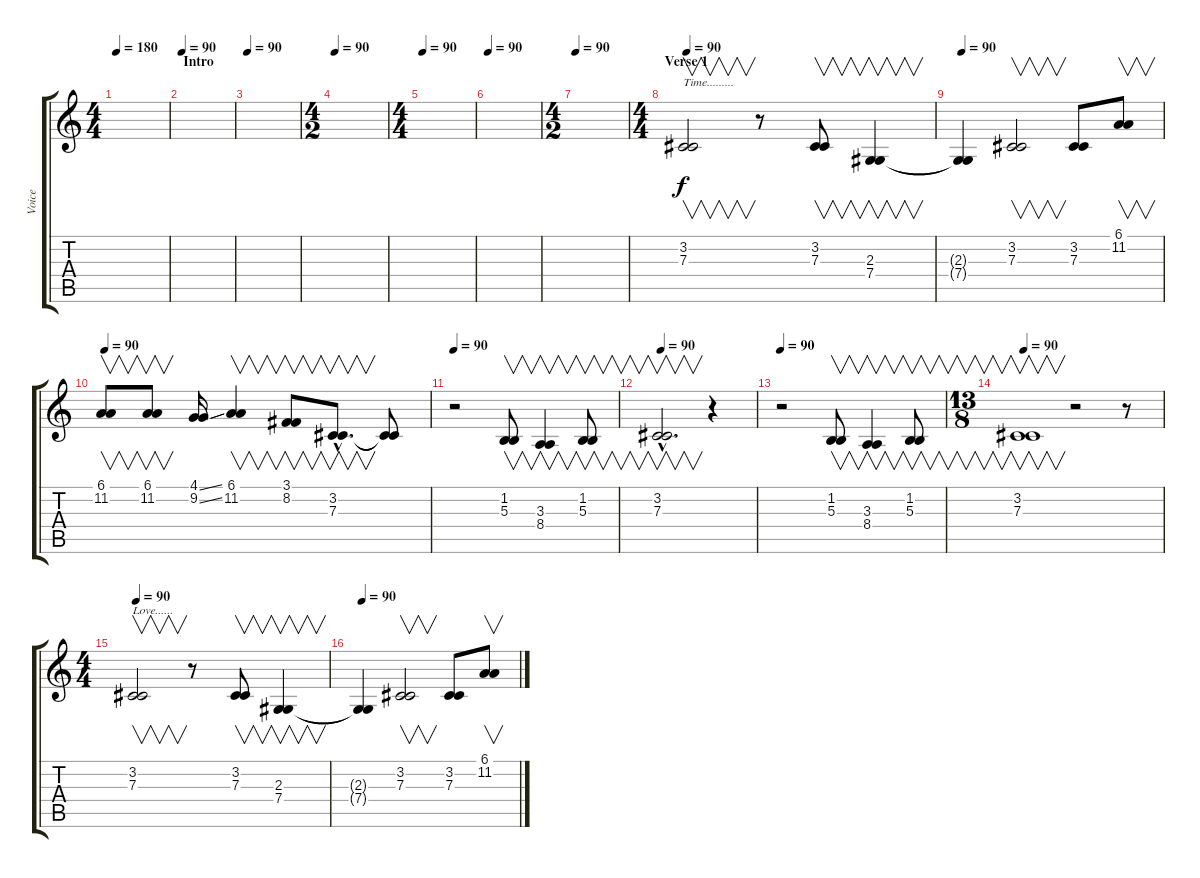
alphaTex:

\track ("Voice" "Voice") {instrument voiceoohs}
\staff {score tabs}
\tuning (Eb4 Bb3 Gb3 Db3 Ab2 Eb2) {hide}
\ts (4 4)
\tempo 180
\clef g2
\ks c
|
\section ("" "Intro")
\tempo 90
|
\tempo 90
|
\ts (4 2)
\tempo 90
|
\ts (4 4)
\tempo 90
|
\tempo 90
|
\ts (4 2)
\tempo 90
|
\ts (4 4)
\section ("" "Verse 1")
\tempo 90
(3.2 7.3).2{v txt "Time........."} r.8 (3.2 7.3).8{v} (2.3 7.4).4{v} |
\tempo 90
(2.3{t} 7.4{t}).4 (3.2 7.3).2{v} (3.2 7.3).8 (6.1 11.2).8{v} |
\tempo 90
(6.1 11.2).8{v} (6.1 11.2).8{v} (4.1{ss} 9.2{ss}).16 (6.1 11.2).4{v} (3.1 8.2).8{v} (3.2{hac} 7.3{hac}).8{v d} (3.2{t} 7.3{t}).8 |
\tempo 90
r.2 (1.2 5.3).8{v} (3.3 8.4).4{v} (1.2 5.3).8{v} |
\tempo 90
(3.2{hac} 7.3{hac}).2{v d} r.4 |
\tempo 90
r.2 (1.2 5.3).8{v} (3.3 8.4).4{v} (1.2 5.3).8{v} |
\ts (13 8)
\tempo 90
(3.2 7.3).1{v} r.2 r.8 |
\ts (4 4)
\tempo 90
(3.2 7.3).2{v txt "Love......"} r.8 (3.2 7.3).8{v} (2.3 7.4).4{v} |
\tempo 90
(2.3{t} 7.4{t}).4 (3.2 7.3).2{v} (3.2 7.3).8 (6.1 11.2).8{v}
